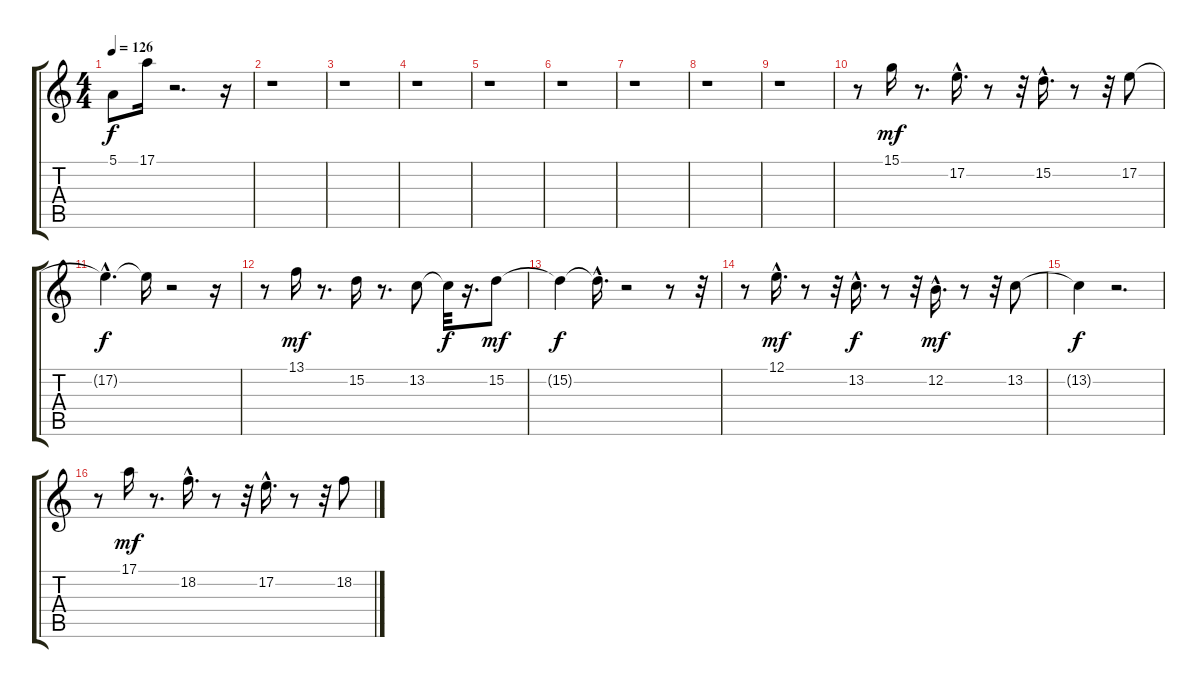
\track "" {instrument stringensemble1}
\staff {score tabs}
\tuning (E4 B3 G3 D3 A2 E2) {hide}
\ts (4 4)
\tempo 126
\clef g2
\ks c
5.1.8{dy f} 17.1.16 r.2{d} r.16 |
r.1 |
r.1 |
r.1 |
r.1 |
r.1 |
r.1 |
r.1 |
r.1 |
r.8 15.1.16{dy mf} r.8{d} 17.2{hac}.16{d} r.8 r.32 15.2{hac}.16{d} r.8 r.32 17.2.8 |
17.2{hac t}.4{d dy f} 17.2{t}.16 r.2 r.16 |
r.8 13.1.16{dy mf} r.8{d} 15.2.16 r.8{d} 13.2.8 13.2{t}.32{dy f} r.16{d} 15.2.8{dy mf} |
15.2{t}.4{dy f} 15.2{hac t}.16{d} r.2 r.8 r.32 |
r.8 12.1{hac}.16{d dy mf} r.8 r.32 13.2{hac}.16{d dy f} r.8 r.32 12.2{hac}.16{d dy mf} r.8 r.32 13.2.8 |
13.2{t}.4{dy f} r.2{d} |
r.8 17.1.16{dy mf} r.8{d} 18.2{hac}.16{d} r.8 r.32 17.2{hac}.16{d} r.8 r.32 18.2.8
